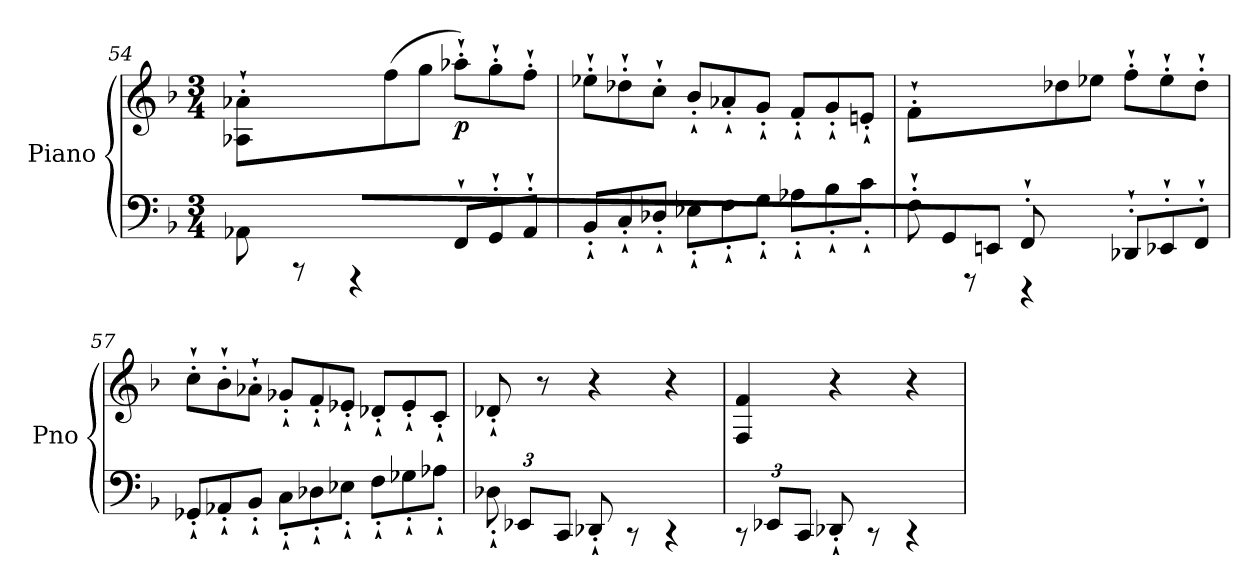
**kern	**kern	**dynam
*part1	*part1	*part1
*staff2	*staff1	*staff1/2
*I"Piano	*	*
*I'Pno	*	*
*clefF4	*clefG2	*
*k[b-]	*k[b-]	*
*M3/4	*M3/4	*
=54	=54	=54
*^	*	*
*	*^	*	*
*	*	*	*Xtuplet	*
12ryy	2.ryy	8AA-X\	12A-X\`' 12a-X\`'L	.
12BB-/	.	.	4ryy	.
.	.	8rAAA	.	.
12GG/J	.	.	.	.
*Xtuplet	*	*	*	*
12AA-X`'/L	.	4rFFF	.	.
12%5ryy	.	.	(12ff\	.
.	.	.	12gg\J	.
!	!	!	!	!LO:DY:b
.	.	12FF`'/L	12aa-X`'\L)	p
.	.	12GG`'/	12gg`'\	.
.	.	12AA-`'/J	12ff`'\J	.
*	*v	*v	*	*
!!LO:LB:g=z
=55	=55	=55	=55
2.ryy	12BB-`'/L	12ee-X`'\L	.
.	12C`'/	12dd-X`'\	.
.	12D-X`'/J	12cc`'\J	.
.	12E-X`'\L	12b-`'/L	.
.	12F`'\	12a-X`'/	.
.	12G`'\J	12g`'/J	.
.	12A-X`'\L	12f`'/L	.
.	12B-`'\	12g`'/	.
.	12c`'\J	12en`'/J	.
=56	=56	=56	=56
*	*^	*	*
12ryy	2.ryy	8F`'\	12f`'\L	.
12GG/	.	.	4ryy	.
.	.	8rFFF	.	.
12EEn/J	.	.	.	.
12FF`'/L	.	4rDDD	.	.
12%5ryy	.	.	12dd-X\	.
.	.	.	12ee-X\J	.
.	.	12DD-X`'/L	12ff`'\L	.
.	.	12EE-X`'/	12ee-`'\	.
.	.	12FF`'/J	12dd-`'\J	.
*	*v	*v	*	*
=57	=57	=57	=57
2.ryy	12GG-X`'/L	12cc`'\L	.
.	12AA-X`'/	12b-`'\	.
.	12BB-`'/J	12a-X`'\J	.
.	12C`'\L	12g-X`'/L	.
.	12D-X`'\	12f`'/	.
.	12E-X`'\J	12e-X`'/J	.
.	12F`'\L	12d-X`'/L	.
.	12G-X`'\	12e-`'/	.
.	12A-X`'\J	12c`'/J	.
!!LO:LB:g=z
=58	=58	=58	=58
*	*tuplet	*	*
*	*Xbrackettup	*	*
2.ryy	12D-X`'\	8d-X`'/	.
.	12EE-X/L	.	.
.	.	8r	.
.	12CC/J	.	.
.	8DD-X`'/	4r	.
.	8r	.	.
.	4r	4r	.
=59	=59	=59	=59
!	!	!	!LO:DY:b
2.ryy	12r	4F/ 4f/	other-dynamics
.	12EE-X/L	.	.
.	12CC/J	.	.
.	8DD-X`'/	4r	.
.	8r	.	.
.	4r	4r	.
*v	*v	*	*
=	=	=
*-	*-	*-
